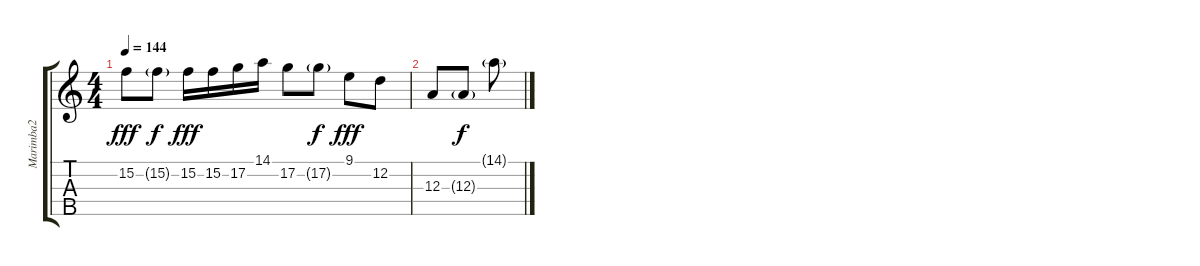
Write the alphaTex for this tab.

\track ("Marimba2" "Marimba2") {instrument marimba}
\staff {score tabs}
\tuning (G4 D4 A3 E3 B2) {hide}
\ts (4 4)
\tempo 144
\clef g2
\ks c
15.2.8{dy fff} 15.2{g}.8{dy f} 15.2.16{dy fff} 15.2.16 17.2.16 14.1.16 17.2.8 17.2{g}.8{dy f} 9.1.8{dy fff} 12.2.8 |
12.3.8 12.3{g}.8{dy f} 14.1{g}.8
